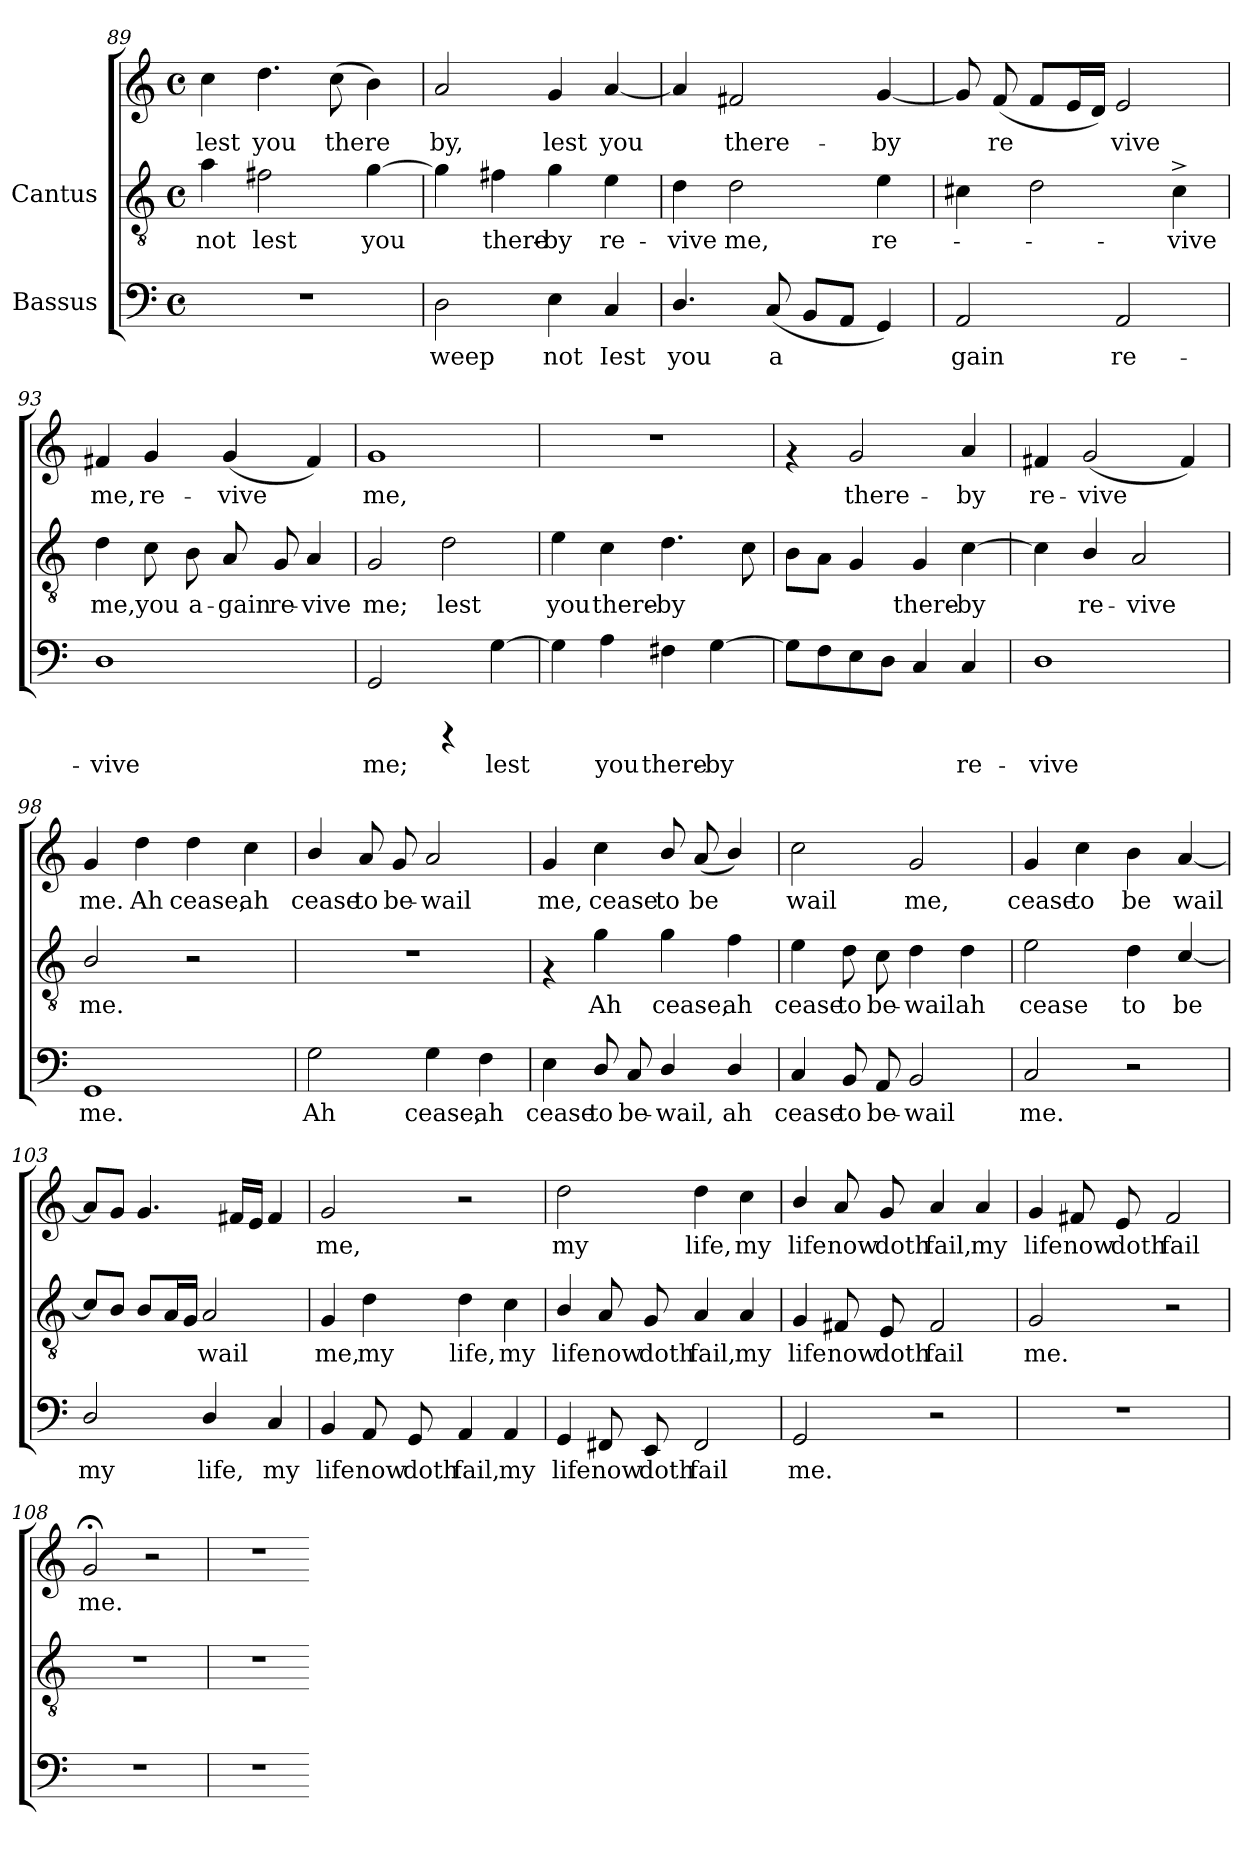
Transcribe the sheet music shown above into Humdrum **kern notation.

**kern	**text	**kern	**text	**kern	**text
*part2	*part2	*part1	*part1	*part1	*part1
*staff3	*staff3	*staff2	*staff2	*staff1	*staff1
*I"Bassus	*	*I"Cantus	*	*	*
*clefF4	*	*clefGv2	*	*clefG2	*
*M4/4	*	*M4/4	*	*M4/4	*
*met(c)	*	*met(c)	*	*met(c)	*
=89	=89	=89	=89	=89	=89
!	!	!	!LO:LY:b:cj	!	!LO:LY:b:cj
1r	.	4a\	-not	4cc\	lest
!	!	!	!LO:LY:b:cj	!	!LO:LY:b:cj
.	.	2f#X\	lest	4.dd\	you
!	!	!	!	!	!LO:LY:b:cj
.	.	.	.	(>8cc\	there-
!	!	!	!LO:LY:b:cj	!	!LO:LY:b:cj
.	.	[>4g\	you	4b\)	--
!!LO:LB:g=z
=90	=90	=90	=90	=90	=90
!	!LO:LY:b:cj	!	!LO:LY:b:cj	!	!LO:LY:b:cj
2D\	weep	4g\]	.	2a/	by,
!	!	!	!LO:LY:b:cj	!	!
.	.	4f#X\	there-	.	.
!	!LO:LY:b:cj	!	!LO:LY:b:cj	!	!LO:LY:b:cj
4E\	not	4g\	-by	4g/	lest
!	!LO:LY:b:cj	!	!LO:LY:b:cj	!	!LO:LY:b:cj
4C/	Iest	4e\	re-	[<4a/	you
=91	=91	=91	=91	=91	=91
!	!LO:LY:b:cj	!	!LO:LY:b:cj	!	!LO:LY:b:cj
4.D/	you	4d\	vive	4a/]	-
!	!	!	!LO:LY:b:cj	!	!LO:LY:b:cj
.	.	2d\	me,	2f#X/	there-
!	!LO:LY:b:cj	!	!	!	!
(<8C/	a-	.	.	.	.
!	!LO:LY:b:cj	!	!	!	!
8BB/L	--	.	.	.	.
!	!LO:LY:b:cj	!	!	!	!
8AA/J	--	.	.	.	.
!	!LO:LY:b:cj	!	!LO:LY:b:cj	!	!LO:LY:b:cj
4GG/)	--	4e\	re-	[<4g/	-by
=92	=92	=92	=92	=92	=92
!	!LO:LY:b:cj	!	!LO:LY:b:cj	!	!LO:LY:b:cj
2AA/	-gain	4c#X\	.	8g/]	-
!	!	!	!	!	!LO:LY:b:cj
.	.	.	.	(<8f/	re-
!	!	!	!LO:LY:b:cj	!	!LO:LY:b:cj
.	.	2d\	.	8f/L	-
!	!	!	!	!	!LO:LY:b:cj
.	.	.	.	16e/	.
!	!	!	!	!	!LO:LY:b:cj
.	.	.	.	16d/J)	.
!	!LO:LY:b:cj	!	!	!	!LO:LY:b:cj
2AA/	re-	.	.	2e/	vive
!	!	!	!LO:LY:b:cj	!	!
.	.	4c#^>\	vive	.	.
=93	=93	=93	=93	=93	=93
!	!LO:LY:b:cj	!	!LO:LY:b:cj	!	!LO:LY:b:cj
1D	-vive	4d\	me,	4f#X/	me,
!	!	!	!LO:LY:b:cj	!	!LO:LY:b:cj
.	.	8c\	you	4g/	re-
!	!	!	!LO:LY:b:cj	!	!
.	.	8B\	a-	.	.
!	!	!	!LO:LY:b:cj	!	!LO:LY:b:cj
.	.	8A/	-gain	(<4g/	-vive
!	!	!	!LO:LY:b:cj	!	!
.	.	8G/	re-	.	.
!	!	!	!LO:LY:b:cj	!	!LO:LY:b:cj
.	.	4A/	-vive	4f#/)	.
=94	=94	=94	=94	=94	=94
!	!LO:LY:b:cj	!	!LO:LY:b:cj	!	!LO:LY:b:cj
2GG/	me;	2G/	me;	1g	me,
!	!	!	!LO:LY:b:cj	!	!
4rCCC	.	2d\	lest	.	.
!	!LO:LY:b:cj	!	!	!	!
[>4G\	lest	.	.	.	.
!!LO:PB:g=z
=95	=95	=95	=95	=95	=95
!	!LO:LY:b:cj	!	!LO:LY:b:cj	!	!
4G\]	.	4e\	you	1r	.
!	!LO:LY:b:cj	!	!LO:LY:b:cj	!	!
4A\	you	4c\	there-	.	.
!	!LO:LY:b:cj	!	!LO:LY:b:cj	!	!
4F#X\	there-	4.d\	-by	.	.
!	!LO:LY:b:cj	!	!	!	!
[>4G\	-by	.	.	.	.
!	!	!	!LO:LY:b:cj	!	!
.	.	8c\	.	.	.
=96	=96	=96	=96	=96	=96
!	!LO:LY:b:cj	!	!LO:LY:b:cj	!	!
8G\L]	.	8B\L	.	4rf	.
!	!LO:LY:b:cj	!	!LO:LY:b:cj	!	!
8F\	.	8A\J	.	.	.
!	!LO:LY:b:cj	!	!LO:LY:b:cj	!	!LO:LY:b:cj
8E\	.	4G/	.	2g/	there-
!	!LO:LY:b:cj	!	!	!	!
8D\J	.	.	.	.	.
!	!LO:LY:b:cj	!	!LO:LY:b:cj	!	!
4C/	.	4G/	there-	.	.
!	!LO:LY:b:cj	!	!LO:LY:b:cj	!	!LO:LY:b:cj
4C/	re-	[>4c\	-by	4a/	-by
=97	=97	=97	=97	=97	=97
!	!LO:LY:b:cj	!	!LO:LY:b:cj	!	!LO:LY:b:cj
1D	-vive	4c\]	.	4f#X/	re-
!	!	!	!LO:LY:b:cj	!	!LO:LY:b:cj
.	.	4B/	re-	(<2g/	-vive
!	!	!	!LO:LY:b:cj	!	!
.	.	2A/	-vive	.	.
!	!	!	!	!	!LO:LY:b:cj
.	.	.	.	4f#/)	.
=98	=98	=98	=98	=98	=98
!	!LO:LY:b:cj	!	!LO:LY:b:cj	!	!LO:LY:b:cj
1GG	me.	2B/	me.	4g/	me.
!	!	!	!	!	!LO:LY:b:cj
.	.	.	.	4dd\	Ah
!	!	!	!	!	!LO:LY:b:cj
.	.	2r	.	4dd\	cease,
!	!	!	!	!	!LO:LY:b:cj
.	.	.	.	4cc\	ah
!!LO:LB:g=z
=99	=99	=99	=99	=99	=99
!	!LO:LY:b:cj	!	!	!	!LO:LY:b:cj
2G\	Ah	1r	.	4b/	cease
!	!	!	!	!	!LO:LY:b:cj
.	.	.	.	8a/	to
!	!	!	!	!	!LO:LY:b:cj
.	.	.	.	8g/	be-
!	!LO:LY:b:cj	!	!	!	!LO:LY:b:cj
4G\	cease,	.	.	2a/	-wail
!	!LO:LY:b:cj	!	!	!	!
4F\	ah	.	.	.	.
=100	=100	=100	=100	=100	=100
!	!LO:LY:b:cj	!	!	!	!LO:LY:b:cj
4E\	cease	4rF	.	4g/	me,
!	!LO:LY:b:cj	!	!LO:LY:b:cj	!	!LO:LY:b:cj
8D/	to	4g\	-Ah	4cc\	cease
!	!LO:LY:b:cj	!	!	!	!
8C/	be-	.	.	.	.
!	!LO:LY:b:cj	!	!LO:LY:b:cj	!	!LO:LY:b:cj
4D/	-wail,	4g\	cease,	8b/	to
!	!	!	!	!	!LO:LY:b:cj
.	.	.	.	(<8a/	be-
!	!LO:LY:b:cj	!	!LO:LY:b:cj	!	!LO:LY:b:cj
4D/	ah	4f\	ah	4b/)	--
=101	=101	=101	=101	=101	=101
!	!LO:LY:b:cj	!	!LO:LY:b:cj	!	!LO:LY:b:cj
4C/	cease	4e\	cease	2cc\	wail
!	!LO:LY:b:cj	!	!LO:LY:b:cj	!	!
8BB/	to	8d\	to	.	.
!	!LO:LY:b:cj	!	!LO:LY:b:cj	!	!
8AA/	be-	8c\	be-	.	.
!	!LO:LY:b:cj	!	!LO:LY:b:cj	!	!LO:LY:b:cj
2BB/	-wail	4d\	-wail	2g/	me,
!	!	!	!LO:LY:b:cj	!	!
.	.	4d\	ah	.	.
=102	=102	=102	=102	=102	=102
!	!LO:LY:b:cj	!	!LO:LY:b:cj	!	!LO:LY:b:cj
2C/	me.	2e\	cease	4g/	cease
!	!	!	!	!	!LO:LY:b:cj
.	.	.	.	4cc\	to
!	!	!	!LO:LY:b:cj	!	!LO:LY:b:cj
2r	.	4d\	to	4b\	be
!	!	!	!LO:LY:b:cj	!	!LO:LY:b:cj
.	.	[<4c/	be-	[<4a/	wail
!!LO:LB:g=z
=103	=103	=103	=103	=103	=103
!	!LO:LY:b:cj	!	!LO:LY:b:cj	!	!
2D/	my	8c/L]	-	8a/L]	.
!	!	!	!LO:LY:b:cj	!	!
.	.	8B/J	.	8g/J	.
!	!	!	!LO:LY:b:cj	!	!
.	.	8B/L	.	4.g/	.
!	!	!	!LO:LY:b:cj	!	!
.	.	16A/	.	.	.
!	!	!	!LO:LY:b:cj	!	!
.	.	16G/J	.	.	.
!	!LO:LY:b:cj	!	!LO:LY:b:cj	!	!
4D/	life,	2A/	wail	.	.
.	.	.	.	16f#X/L	.
.	.	.	.	16e/J	.
!	!LO:LY:b:cj	!	!	!	!
4C/	my	.	.	4f#/	.
=104	=104	=104	=104	=104	=104
!	!LO:LY:b:cj	!	!LO:LY:b:cj	!	!LO:LY:b:cj
4BB/	life	4G/	me,	2g/	me,
!	!LO:LY:b:cj	!	!LO:LY:b:cj	!	!
8AA/	now	4d\	my	.	.
!	!LO:LY:b:cj	!	!	!	!
8GG/	doth	.	.	.	.
!	!LO:LY:b:cj	!	!LO:LY:b:cj	!	!
4AA/	fail,	4d\	life,	2r	.
!	!LO:LY:b:cj	!	!LO:LY:b:cj	!	!
4AA/	my	4c\	my	.	.
=105	=105	=105	=105	=105	=105
!	!LO:LY:b:cj	!	!LO:LY:b:cj	!	!LO:LY:b:cj
4GG/	life	4B/	life	2dd\	my
!	!LO:LY:b:cj	!	!LO:LY:b:cj	!	!
8FF#X/	now	8A/	now	.	.
!	!LO:LY:b:cj	!	!LO:LY:b:cj	!	!
8EE/	doth	8G/	doth	.	.
!	!LO:LY:b:cj	!	!LO:LY:b:cj	!	!LO:LY:b:cj
2FF#/	fail	4A/	fail,	4dd\	life,
!	!	!	!LO:LY:b:cj	!	!LO:LY:b:cj
.	.	4A/	my	4cc\	my
=106	=106	=106	=106	=106	=106
!	!LO:LY:b:cj	!	!LO:LY:b:cj	!	!LO:LY:b:cj
2GG/	me.	4G/	life	4b/	life
!	!	!	!LO:LY:b:cj	!	!LO:LY:b:cj
.	.	8F#X/	now	8a/	now
!	!	!	!LO:LY:b:cj	!	!LO:LY:b:cj
.	.	8E/	doth	8g/	doth
!	!	!	!LO:LY:b:cj	!	!LO:LY:b:cj
2r	.	2F#/	fail	4a/	fail,
!	!	!	!	!	!LO:LY:b:cj
.	.	.	.	4a/	my
!!LO:LB:g=z
=107	=107	=107	=107	=107	=107
!	!	!	!LO:LY:b:cj	!	!LO:LY:b:cj
1r	.	2G/	me.	4g/	life
!	!	!	!	!	!LO:LY:b:cj
.	.	.	.	8f#X/	now
!	!	!	!	!	!LO:LY:b:cj
.	.	.	.	8e/	doth
!	!	!	!	!	!LO:LY:b:cj
.	.	2r	.	2f#/	fail
=108	=108	=108	=108	=108	=108
!	!	!	!	!	!LO:LY:b:cj
1r	.	1r	.	2g;</	me.
.	.	.	.	2r	.
=109	=109	=109	=109	=109	=109
1r	.	1r	.	1r	.
=	==	==	==	==	==
*-	*-	*-	*-	*-	*-
